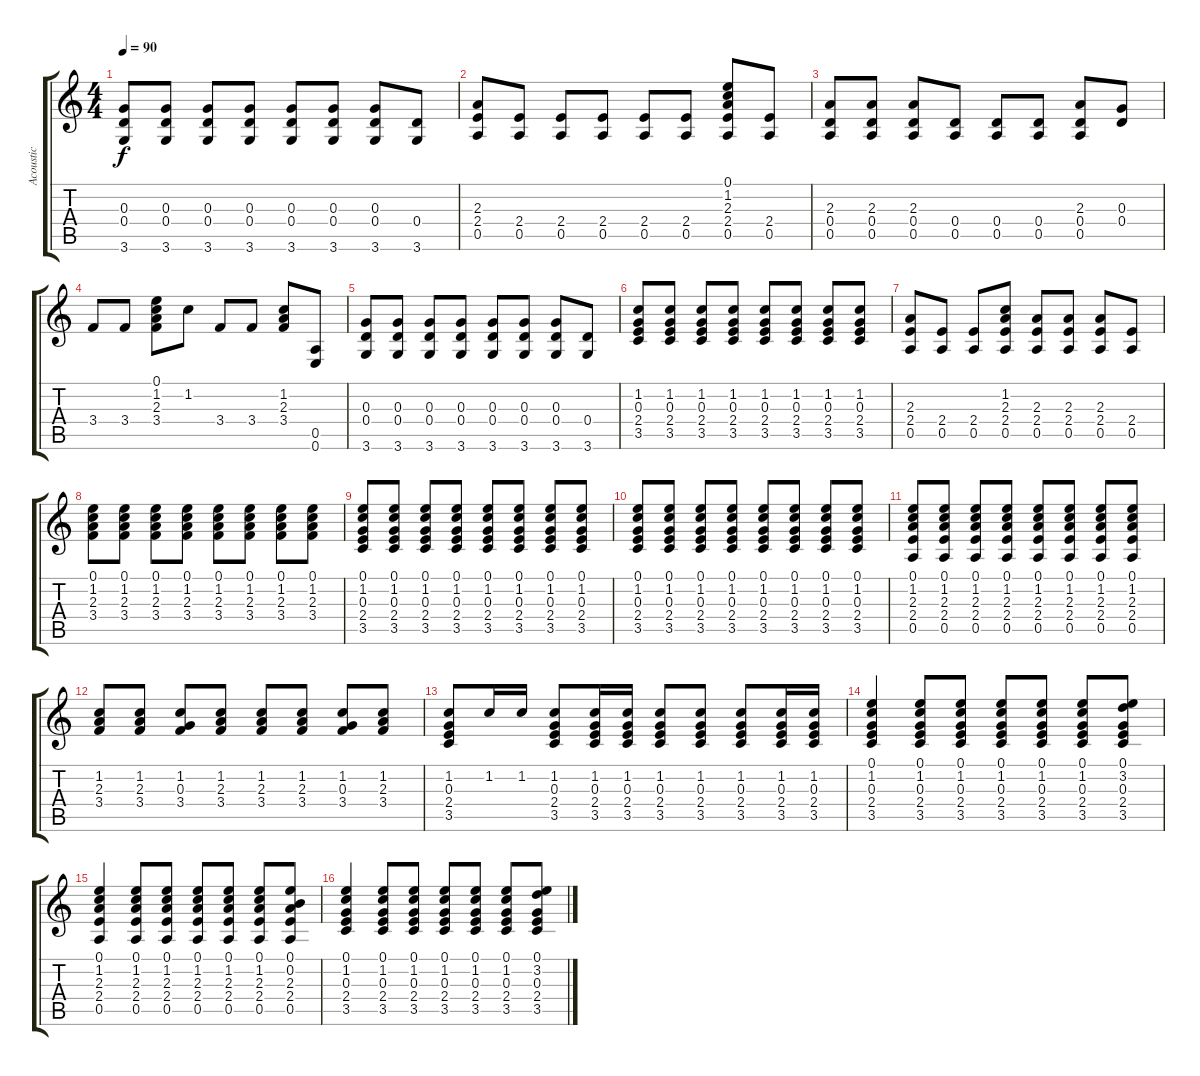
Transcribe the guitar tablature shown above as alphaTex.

\track ("Acoustic" "Acoustic") {instrument acousticguitarsteel}
\staff {score tabs}
\tuning (E4 B3 G3 D3 A2 E2) {hide}
\ts (4 4)
\tempo 90
\clef g2
\ks c
(0.3 0.4 3.6).8{dy f} (0.3 0.4 3.6).8 (0.3 0.4 3.6).8 (0.3 0.4 3.6).8 (0.3 0.4 3.6).8 (0.3 0.4 3.6).8 (0.3 0.4 3.6).8 (0.4 3.6).8 |
(2.3 2.4 0.5).8 (2.4 0.5).8 (2.4 0.5).8 (2.4 0.5).8 (2.4 0.5).8 (2.4 0.5).8 (0.1 1.2 2.3 2.4 0.5).8 (2.4 0.5).8 |
(2.3 0.4 0.5).8 (2.3 0.4 0.5).8 (2.3 0.4 0.5).8 (0.4 0.5).8 (0.4 0.5).8 (0.4 0.5).8 (2.3 0.4 0.5).8 (0.3 0.4).8 |
3.4.8 3.4.8 (0.1 1.2 2.3 3.4).8 1.2.8 3.4.8 3.4.8 (1.2 2.3 3.4).8 (0.5 0.6).8 |
(0.3 0.4 3.6).8 (0.3 0.4 3.6).8 (0.3 0.4 3.6).8 (0.3 0.4 3.6).8 (0.3 0.4 3.6).8 (0.3 0.4 3.6).8 (0.3 0.4 3.6).8 (0.4 3.6).8 |
(1.2 0.3 2.4 3.5).8 (1.2 0.3 2.4 3.5).8 (1.2 0.3 2.4 3.5).8 (1.2 0.3 2.4 3.5).8 (1.2 0.3 2.4 3.5).8 (1.2 0.3 2.4 3.5).8 (1.2 0.3 2.4 3.5).8 (1.2 0.3 2.4 3.5).8 |
(2.3 2.4 0.5).8 (2.4 0.5).8 (2.4 0.5).8 (1.2 2.3 2.4 0.5).8 (2.3 2.4 0.5).8 (2.3 2.4 0.5).8 (2.3 2.4 0.5).8 (2.4 0.5).8 |
(0.1 1.2 2.3 3.4).8 (0.1 1.2 2.3 3.4).8 (0.1 1.2 2.3 3.4).8 (0.1 1.2 2.3 3.4).8 (0.1 1.2 2.3 3.4).8 (0.1 1.2 2.3 3.4).8 (0.1 1.2 2.3 3.4).8 (0.1 1.2 2.3 3.4).8 |
(0.1 1.2 0.3 2.4 3.5).8 (0.1 1.2 0.3 2.4 3.5).8 (0.1 1.2 0.3 2.4 3.5).8 (0.1 1.2 0.3 2.4 3.5).8 (0.1 1.2 0.3 2.4 3.5).8 (0.1 1.2 0.3 2.4 3.5).8 (0.1 1.2 0.3 2.4 3.5).8 (0.1 1.2 0.3 2.4 3.5).8 |
(0.1 1.2 0.3 2.4 3.5).8 (0.1 1.2 0.3 2.4 3.5).8 (0.1 1.2 0.3 2.4 3.5).8 (0.1 1.2 0.3 2.4 3.5).8 (0.1 1.2 0.3 2.4 3.5).8 (0.1 1.2 0.3 2.4 3.5).8 (0.1 1.2 0.3 2.4 3.5).8 (0.1 1.2 0.3 2.4 3.5).8 |
(0.1 1.2 2.3 2.4 0.5).8 (0.1 1.2 2.3 2.4 0.5).8 (0.1 1.2 2.3 2.4 0.5).8 (0.1 1.2 2.3 2.4 0.5).8 (0.1 1.2 2.3 2.4 0.5).8 (0.1 1.2 2.3 2.4 0.5).8 (0.1 1.2 2.3 2.4 0.5).8 (0.1 1.2 2.3 2.4 0.5).8 |
(1.2 2.3 3.4).8 (1.2 2.3 3.4).8 (1.2 0.3 3.4).8 (1.2 2.3 3.4).8 (1.2 2.3 3.4).8 (1.2 2.3 3.4).8 (1.2 0.3 3.4).8 (1.2 2.3 3.4).8 |
(1.2 0.3 2.4 3.5).8 1.2.16 1.2.16 (1.2 0.3 2.4 3.5).8 (1.2 0.3 2.4 3.5).16 (1.2 0.3 2.4 3.5).16 (1.2 0.3 2.4 3.5).8 (1.2 0.3 2.4 3.5).8 (1.2 0.3 2.4 3.5).8 (1.2 0.3 2.4 3.5).16 (1.2 0.3 2.4 3.5).16 |
(0.1 1.2 0.3 2.4 3.5).4 (0.1 1.2 0.3 2.4 3.5).8 (0.1 1.2 0.3 2.4 3.5).8 (0.1 1.2 0.3 2.4 3.5).8 (0.1 1.2 0.3 2.4 3.5).8 (0.1 1.2 0.3 2.4 3.5).8 (0.1 3.2 0.3 2.4 3.5).8 |
(0.1 1.2 2.3 2.4 0.5).4 (0.1 1.2 2.3 2.4 0.5).8 (0.1 1.2 2.3 2.4 0.5).8 (0.1 1.2 2.3 2.4 0.5).8 (0.1 1.2 2.3 2.4 0.5).8 (0.1 1.2 2.3 2.4 0.5).8 (0.1 0.2 2.3 2.4 0.5).8 |
(0.1 1.2 0.3 2.4 3.5).4 (0.1 1.2 0.3 2.4 3.5).8 (0.1 1.2 0.3 2.4 3.5).8 (0.1 1.2 0.3 2.4 3.5).8 (0.1 1.2 0.3 2.4 3.5).8 (0.1 1.2 0.3 2.4 3.5).8 (0.1 3.2 0.3 2.4 3.5).8
